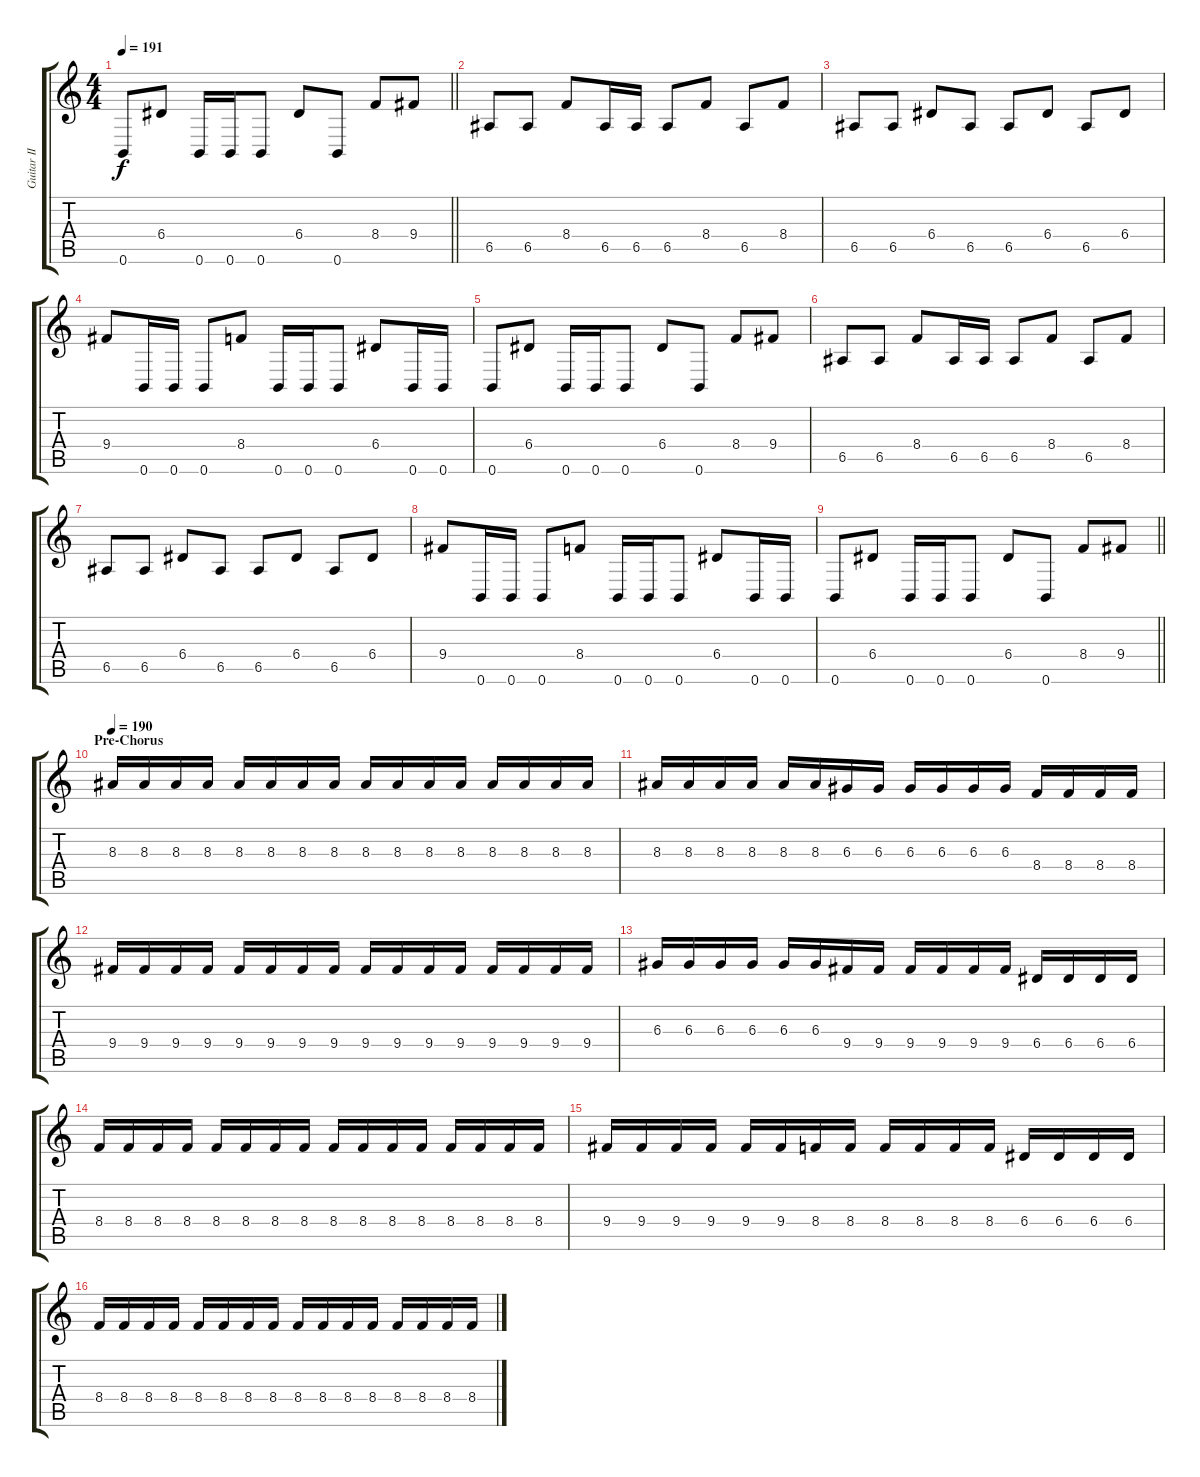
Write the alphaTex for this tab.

\track ("Guitar II" "Guitar II") {instrument distortionguitar}
\staff {score tabs}
\tuning (B3 Gb3 D3 A2 E2 B1) {hide}
\ts (4 4)
\tempo 191
\clef g2
\barLineRight lightlight
\ks c
0.6.8{dy f} 6.4.8 0.6.16 0.6.16 0.6.8 6.4.8 0.6.8 8.4.8 9.4.8 |
\section ("" "")
6.5.8 6.5.8 8.4.8 6.5.16 6.5.16 6.5.8 8.4.8 6.5.8 8.4.8 |
6.5.8 6.5.8 6.4.8 6.5.8 6.5.8 6.4.8 6.5.8 6.4.8 |
9.4.8 0.6.16 0.6.16 0.6.8 8.4.8 0.6.16 0.6.16 0.6.8 6.4.8 0.6.16 0.6.16 |
0.6.8 6.4.8 0.6.16 0.6.16 0.6.8 6.4.8 0.6.8 8.4.8 9.4.8 |
6.5.8 6.5.8 8.4.8 6.5.16 6.5.16 6.5.8 8.4.8 6.5.8 8.4.8 |
6.5.8 6.5.8 6.4.8 6.5.8 6.5.8 6.4.8 6.5.8 6.4.8 |
9.4.8 0.6.16 0.6.16 0.6.8 8.4.8 0.6.16 0.6.16 0.6.8 6.4.8 0.6.16 0.6.16 |
\barLineRight lightlight
0.6.8 6.4.8 0.6.16 0.6.16 0.6.8 6.4.8 0.6.8 8.4.8 9.4.8 |
\section ("" "Pre-Chorus")
\tempo 190
8.3.16 8.3.16 8.3.16 8.3.16 8.3.16 8.3.16 8.3.16 8.3.16 8.3.16 8.3.16 8.3.16 8.3.16 8.3.16 8.3.16 8.3.16 8.3.16 |
8.3.16 8.3.16 8.3.16 8.3.16 8.3.16 8.3.16 6.3.16 6.3.16 6.3.16 6.3.16 6.3.16 6.3.16 8.4.16 8.4.16 8.4.16 8.4.16 |
9.4.16 9.4.16 9.4.16 9.4.16 9.4.16 9.4.16 9.4.16 9.4.16 9.4.16 9.4.16 9.4.16 9.4.16 9.4.16 9.4.16 9.4.16 9.4.16 |
6.3.16 6.3.16 6.3.16 6.3.16 6.3.16 6.3.16 9.4.16 9.4.16 9.4.16 9.4.16 9.4.16 9.4.16 6.4.16 6.4.16 6.4.16 6.4.16 |
8.4.16 8.4.16 8.4.16 8.4.16 8.4.16 8.4.16 8.4.16 8.4.16 8.4.16 8.4.16 8.4.16 8.4.16 8.4.16 8.4.16 8.4.16 8.4.16 |
9.4.16 9.4.16 9.4.16 9.4.16 9.4.16 9.4.16 8.4.16 8.4.16 8.4.16 8.4.16 8.4.16 8.4.16 6.4.16 6.4.16 6.4.16 6.4.16 |
8.4.16 8.4.16 8.4.16 8.4.16 8.4.16 8.4.16 8.4.16 8.4.16 8.4.16 8.4.16 8.4.16 8.4.16 8.4.16 8.4.16 8.4.16 8.4.16
